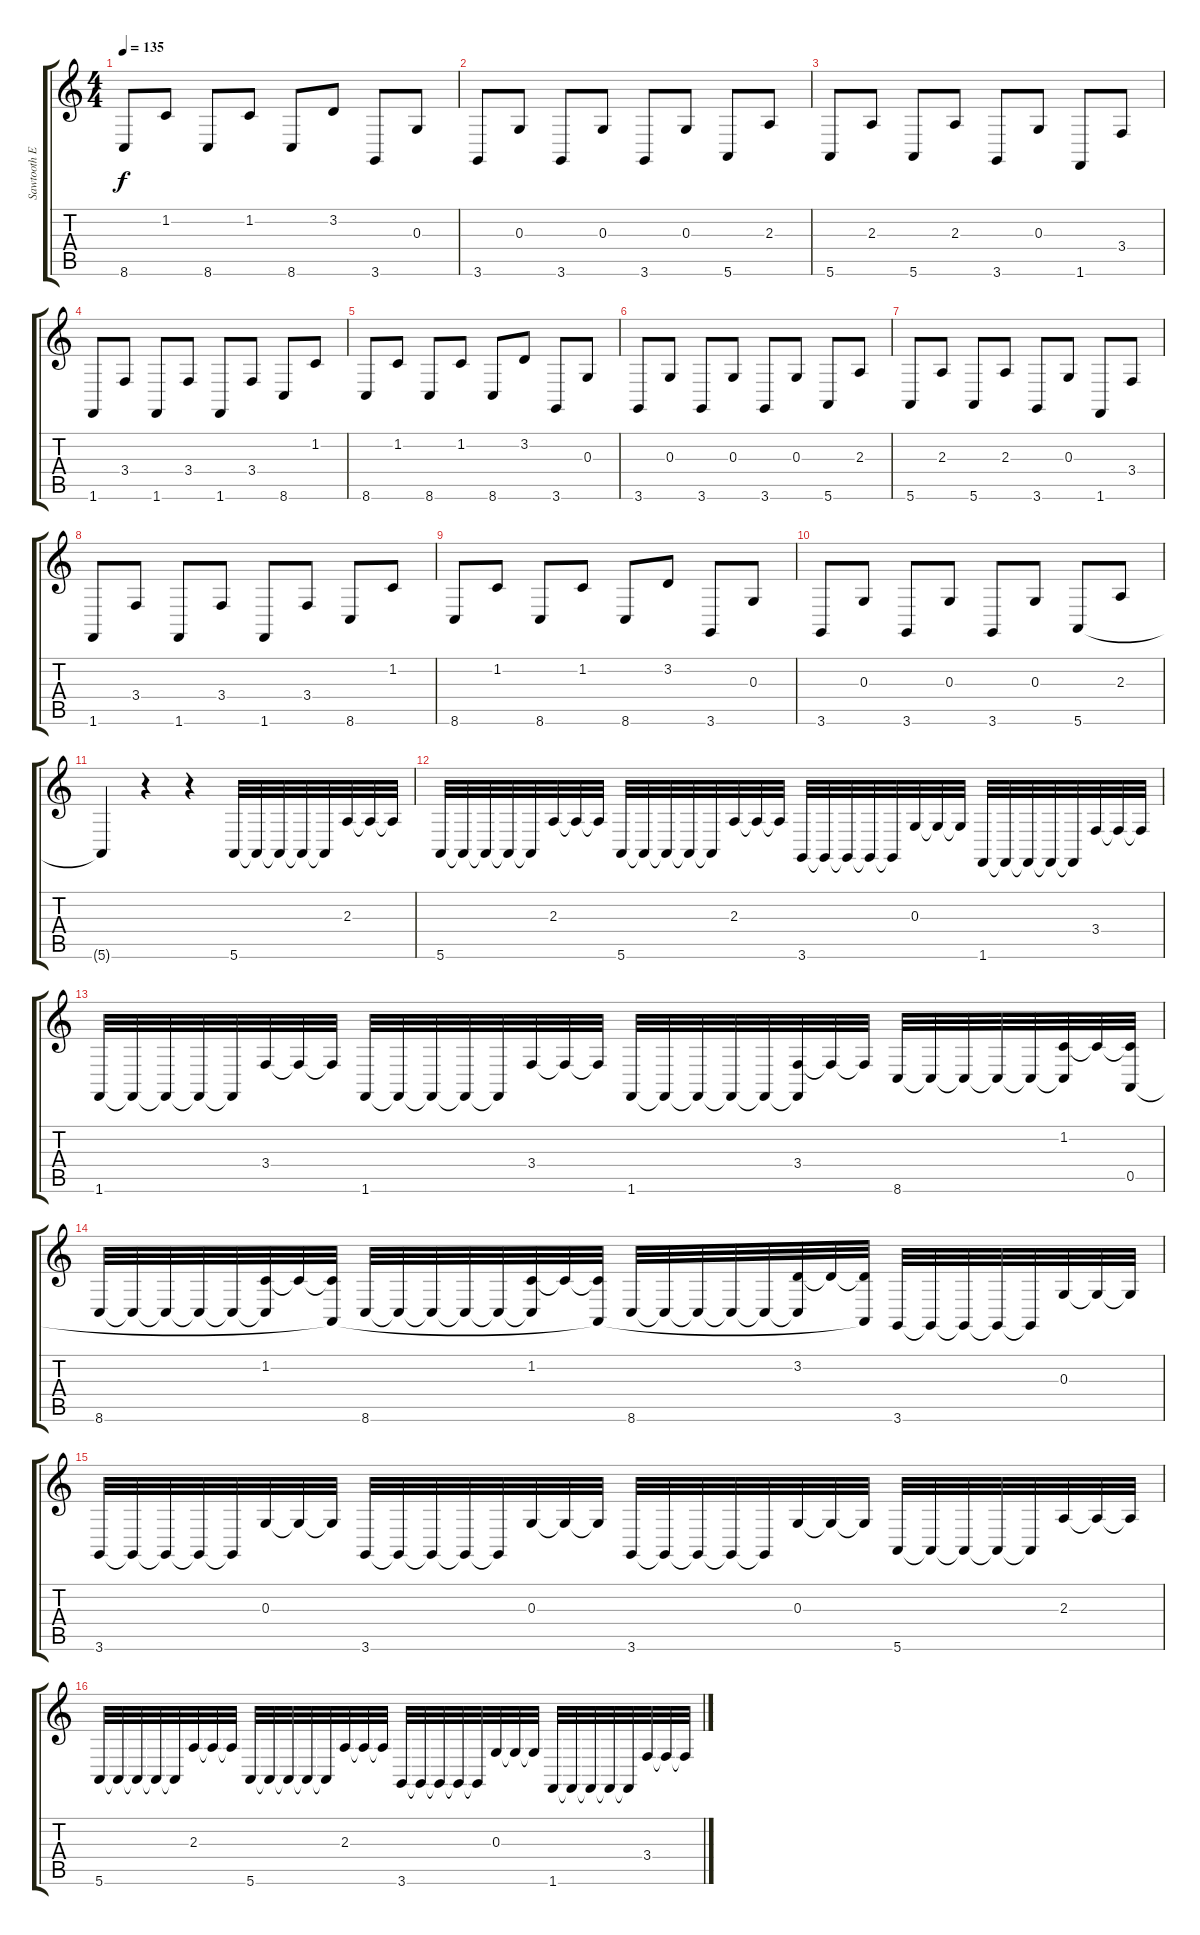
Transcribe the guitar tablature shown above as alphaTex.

\track ("Sawtooth Effect" "Sawtooth E") {instrument lead2sawtooth}
\staff {score tabs}
\tuning (E4 B3 G3 D3 A2 E2) {hide}
\ts (4 4)
\tempo 135
\clef g2
\ks c
8.6.8{dy f} 1.2.8 8.6.8 1.2.8 8.6.8 3.2.8 3.6.8 0.3.8 |
3.6.8 0.3.8 3.6.8 0.3.8 3.6.8 0.3.8 5.6.8 2.3.8 |
5.6.8 2.3.8 5.6.8 2.3.8 3.6.8 0.3.8 1.6.8 3.4.8 |
1.6.8 3.4.8 1.6.8 3.4.8 1.6.8 3.4.8 8.6.8 1.2.8 |
8.6.8 1.2.8 8.6.8 1.2.8 8.6.8 3.2.8 3.6.8 0.3.8 |
3.6.8 0.3.8 3.6.8 0.3.8 3.6.8 0.3.8 5.6.8 2.3.8 |
5.6.8 2.3.8 5.6.8 2.3.8 3.6.8 0.3.8 1.6.8 3.4.8 |
1.6.8 3.4.8 1.6.8 3.4.8 1.6.8 3.4.8 8.6.8 1.2.8 |
8.6.8 1.2.8 8.6.8 1.2.8 8.6.8 3.2.8 3.6.8 0.3.8 |
3.6.8 0.3.8 3.6.8 0.3.8 3.6.8 0.3.8 5.6.8 2.3.8 |
5.6{t}.4 r.4 r.4 5.6.32 5.6{t}.32 5.6{t}.32 5.6{t}.32 5.6{t}.32 2.3.32 2.3{t}.32 2.3{t}.32 |
5.6.32 5.6{t}.32 5.6{t}.32 5.6{t}.32 5.6{t}.32 2.3.32 2.3{t}.32 2.3{t}.32 5.6.32 5.6{t}.32 5.6{t}.32 5.6{t}.32 5.6{t}.32 2.3.32 2.3{t}.32 2.3{t}.32 3.6.32 3.6{t}.32 3.6{t}.32 3.6{t}.32 3.6{t}.32 0.3.32 0.3{t}.32 0.3{t}.32 1.6.32 1.6{t}.32 1.6{t}.32 1.6{t}.32 1.6{t}.32 3.4.32 3.4{t}.32 3.4{t}.32 |
1.6.32 1.6{t}.32 1.6{t}.32 1.6{t}.32 1.6{t}.32 3.4.32 3.4{t}.32 3.4{t}.32 1.6.32 1.6{t}.32 1.6{t}.32 1.6{t}.32 1.6{t}.32 3.4.32 3.4{t}.32 3.4{t}.32 1.6.32 1.6{t}.32 1.6{t}.32 1.6{t}.32 1.6{t}.32 (3.4 1.6{t}).32 3.4{t}.32 3.4{t}.32 8.6.32 8.6{t}.32 8.6{t}.32 8.6{t}.32 8.6{t}.32 (1.2 8.6{t}).32 1.2{t}.32 (1.2{t} 0.5).32 |
8.6.32 8.6{t}.32 8.6{t}.32 8.6{t}.32 8.6{t}.32 (1.2 8.6{t}).32 1.2{t}.32 (1.2{t} 0.5{t}).32 8.6.32 8.6{t}.32 8.6{t}.32 8.6{t}.32 8.6{t}.32 (1.2 8.6{t}).32 1.2{t}.32 (1.2{t} 0.5{t}).32 8.6.32 8.6{t}.32 8.6{t}.32 8.6{t}.32 8.6{t}.32 (3.2 8.6{t}).32 3.2{t}.32 (3.2{t} 0.5{t}).32 3.6.32 3.6{t}.32 3.6{t}.32 3.6{t}.32 3.6{t}.32 0.3.32 0.3{t}.32 0.3{t}.32 |
3.6.32 3.6{t}.32 3.6{t}.32 3.6{t}.32 3.6{t}.32 0.3.32 0.3{t}.32 0.3{t}.32 3.6.32 3.6{t}.32 3.6{t}.32 3.6{t}.32 3.6{t}.32 0.3.32 0.3{t}.32 0.3{t}.32 3.6.32 3.6{t}.32 3.6{t}.32 3.6{t}.32 3.6{t}.32 0.3.32 0.3{t}.32 0.3{t}.32 5.6.32 5.6{t}.32 5.6{t}.32 5.6{t}.32 5.6{t}.32 2.3.32 2.3{t}.32 2.3{t}.32 |
5.6.32 5.6{t}.32 5.6{t}.32 5.6{t}.32 5.6{t}.32 2.3.32 2.3{t}.32 2.3{t}.32 5.6.32 5.6{t}.32 5.6{t}.32 5.6{t}.32 5.6{t}.32 2.3.32 2.3{t}.32 2.3{t}.32 3.6.32 3.6{t}.32 3.6{t}.32 3.6{t}.32 3.6{t}.32 0.3.32 0.3{t}.32 0.3{t}.32 1.6.32 1.6{t}.32 1.6{t}.32 1.6{t}.32 1.6{t}.32 3.4.32 3.4{t}.32 3.4{t}.32
